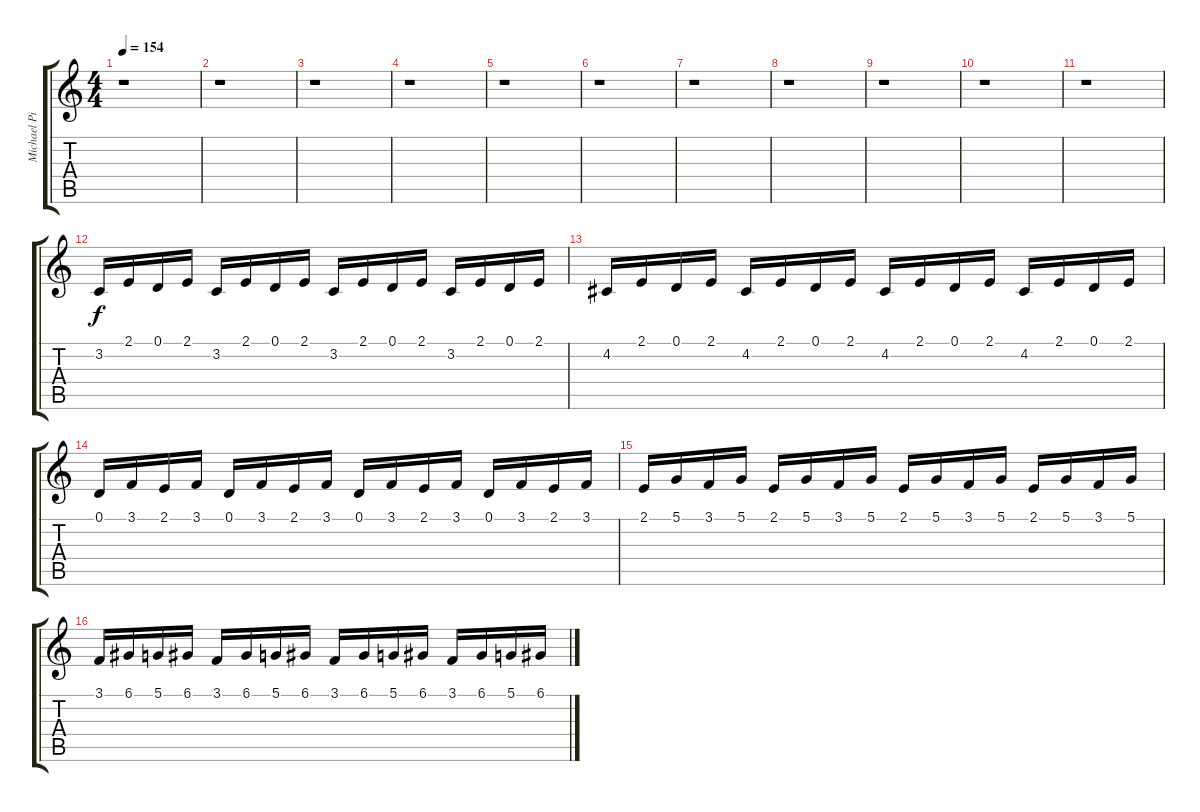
\track ("Michael Pinnella" "Michael Pi") {instrument drawbarorgan}
\staff {score tabs}
\tuning (D4 A3 F3 C3 G2 D2) {hide}
\ts (4 4)
\tempo 154
\clef g2
\ks c
r.1{dy f} |
r.1 |
r.1 |
r.1 |
r.1 |
r.1 |
r.1 |
r.1 |
r.1 |
r.1 |
r.1 |
3.2.16 2.1.16 0.1.16 2.1.16 3.2.16 2.1.16 0.1.16 2.1.16 3.2.16 2.1.16 0.1.16 2.1.16 3.2.16 2.1.16 0.1.16 2.1.16 |
4.2.16 2.1.16 0.1.16 2.1.16 4.2.16 2.1.16 0.1.16 2.1.16 4.2.16 2.1.16 0.1.16 2.1.16 4.2.16 2.1.16 0.1.16 2.1.16 |
0.1.16 3.1.16 2.1.16 3.1.16 0.1.16 3.1.16 2.1.16 3.1.16 0.1.16 3.1.16 2.1.16 3.1.16 0.1.16 3.1.16 2.1.16 3.1.16 |
2.1.16 5.1.16 3.1.16 5.1.16 2.1.16 5.1.16 3.1.16 5.1.16 2.1.16 5.1.16 3.1.16 5.1.16 2.1.16 5.1.16 3.1.16 5.1.16 |
3.1.16 6.1.16 5.1.16 6.1.16 3.1.16 6.1.16 5.1.16 6.1.16 3.1.16 6.1.16 5.1.16 6.1.16 3.1.16 6.1.16 5.1.16 6.1.16
